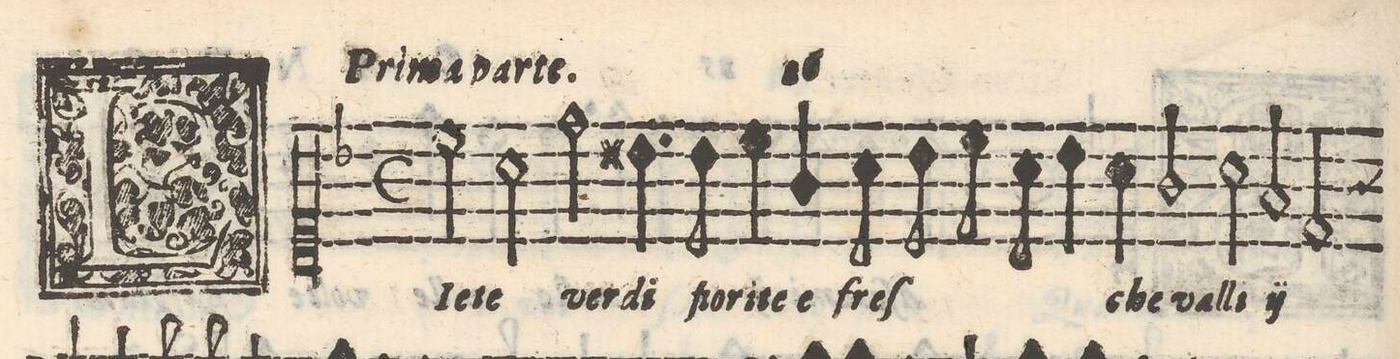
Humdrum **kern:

**kern	**text
*I"CANTO	*
*clefC1	*
*k[b-]	*
*met(C)	*
*M4/4	*
2cc\	LIe
2a\	te
=2-	=2-
2dd\	ver-
4.bn\	-di
8b\	fio-
=3-	=3-
4cc\	-ri-
4g/	-te
8a\	e
8b-y\	freſ-
8cc\	.
8a\	.
=4-	=4-
4b-\	.
4a\	-che
2g/	val-
=5-	=5-
2a\	-li
*	*ij
2f/	Lie-
=6-	=6-
2d/	-te
*-	*-
